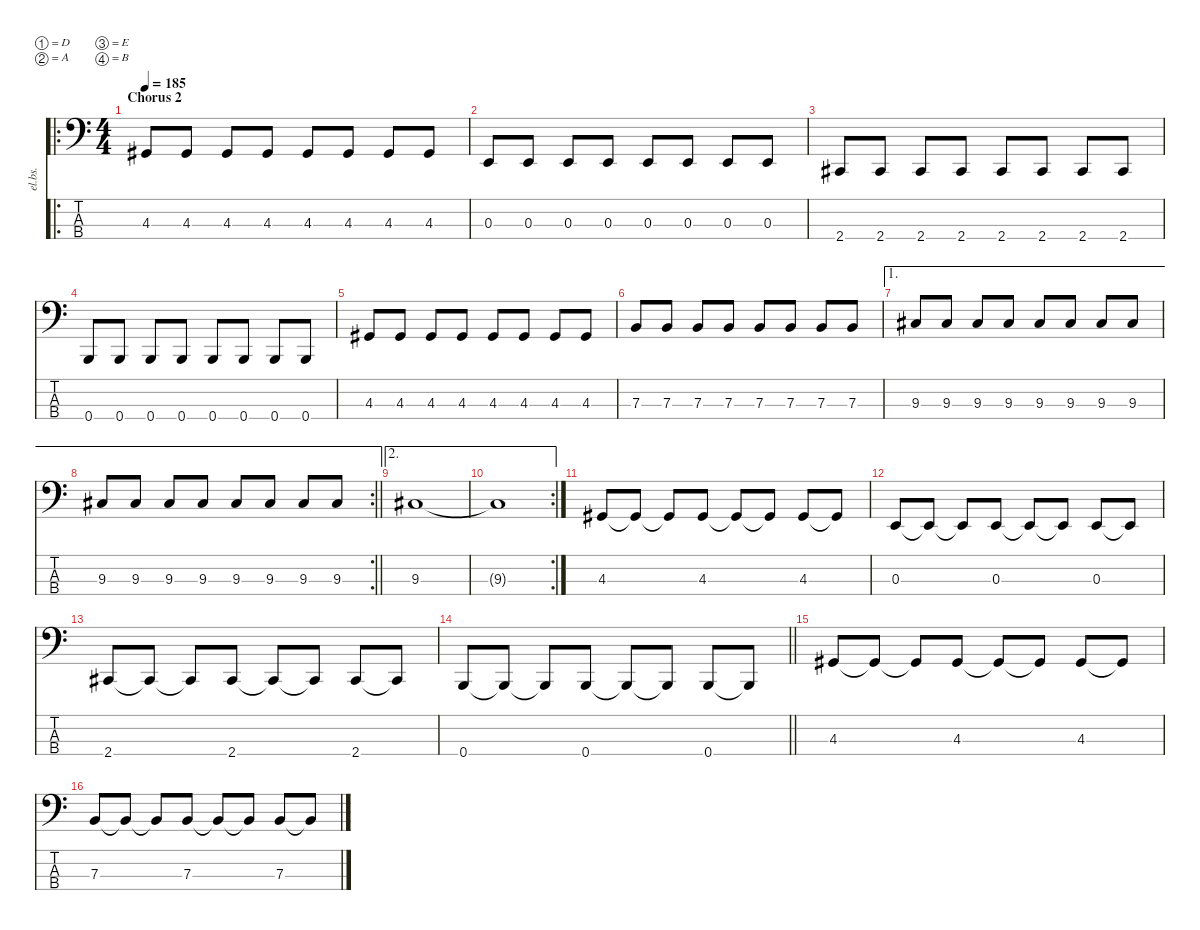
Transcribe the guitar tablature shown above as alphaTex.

\defaultSystemsLayout 4
\hideDynamics
\bracketExtendMode nobrackets
\track ("Electric Bass" "el.bs.") {instrument electricbasspick}
\staff {score tabs}
\tuning (D2 A1 E1 B0)
\ro
\ts (4 4)
\section ("" "Chorus 2")
\tempo 185
\clef f4
\ks c
4.3{acc #}.8{dy f} 4.3{acc #}.8 4.3{acc #}.8 4.3{acc #}.8 4.3{acc #}.8 4.3{acc #}.8 4.3{acc #}.8 4.3{acc #}.8 |
0.3.8 0.3.8 0.3.8 0.3.8 0.3.8 0.3.8 0.3.8 0.3.8 |
2.4{acc #}.8 2.4{acc #}.8 2.4{acc #}.8 2.4{acc #}.8 2.4{acc #}.8 2.4{acc #}.8 2.4{acc #}.8 2.4{acc #}.8 |
0.4.8 0.4.8 0.4.8 0.4.8 0.4.8 0.4.8 0.4.8 0.4.8 |
4.3{acc #}.8 4.3{acc #}.8 4.3{acc #}.8 4.3{acc #}.8 4.3{acc #}.8 4.3{acc #}.8 4.3{acc #}.8 4.3{acc #}.8 |
7.3.8 7.3.8 7.3.8 7.3.8 7.3.8 7.3.8 7.3.8 7.3.8 |
\ae 1
9.3{acc #}.8 9.3{acc #}.8 9.3{acc #}.8 9.3{acc #}.8 9.3{acc #}.8 9.3{acc #}.8 9.3{acc #}.8 9.3{acc #}.8 |
\ae 1
\rc 2
\barLineRight lightlight
9.3{acc #}.8 9.3{acc #}.8 9.3{acc #}.8 9.3{acc #}.8 9.3{acc #}.8 9.3{acc #}.8 9.3{acc #}.8 9.3{acc #}.8 |
\ae 2
9.3{acc #}.1 |
\ae 2
\rc 2
9.3{t acc #}.1 |
4.3{acc #}.8 4.3{t acc #}.8 4.3{t acc #}.8 4.3{acc #}.8 4.3{t acc #}.8 4.3{t acc #}.8 4.3{acc #}.8 4.3{t acc #}.8 |
0.3.8 0.3{t}.8 0.3{t}.8 0.3.8 0.3{t}.8 0.3{t}.8 0.3.8 0.3{t}.8 |
2.4{acc #}.8 2.4{t acc #}.8 2.4{t acc #}.8 2.4{acc #}.8 2.4{t acc #}.8 2.4{t acc #}.8 2.4{acc #}.8 2.4{t acc #}.8 |
\barLineRight lightlight
0.4.8 0.4{t}.8 0.4{t}.8 0.4.8 0.4{t}.8 0.4{t}.8 0.4.8 0.4{t}.8 |
4.3{acc #}.8 4.3{t acc #}.8 4.3{t acc #}.8 4.3{acc #}.8 4.3{t acc #}.8 4.3{t acc #}.8 4.3{acc #}.8 4.3{t acc #}.8 |
7.3.8 7.3{t}.8 7.3{t}.8 7.3.8 7.3{t}.8 7.3{t}.8 7.3.8 7.3{t}.8
